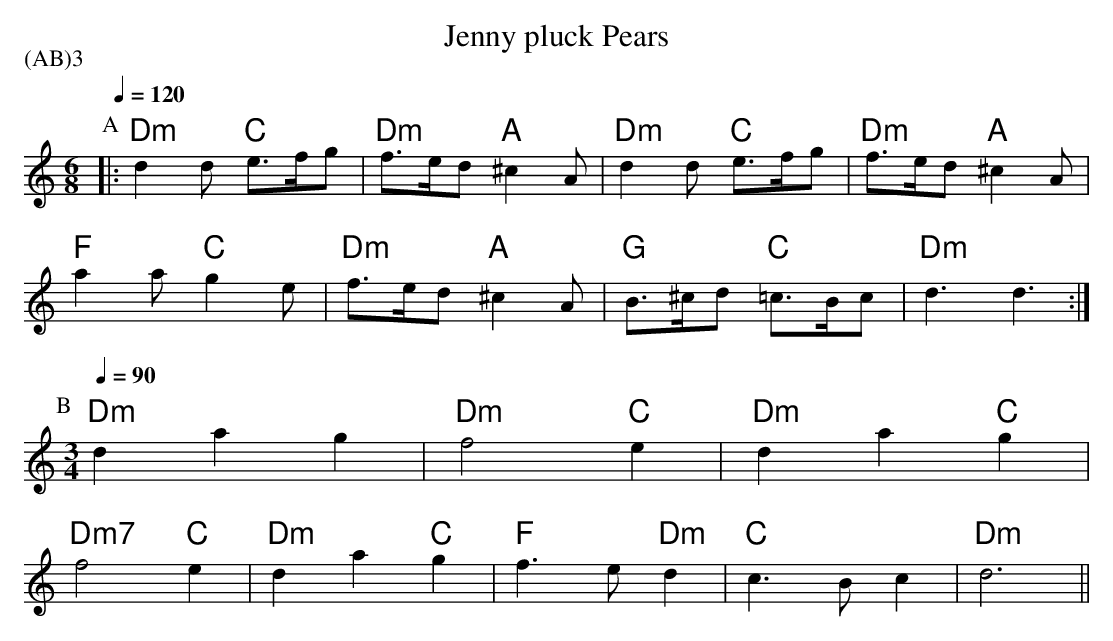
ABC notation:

X:1
T:Jenny pluck Pears
P:(AB)3
M:6/8
L:1/8
Q:1/4=120
K:Cmaj
P:A
M:6/8
L:1/8
Q:1/4=120
|: "Dm"d2d "C"e>fg | "Dm"f>ed "A"^c2A | \
"Dm"d2d "C"e>fg | "Dm"f>ed "A"^c2A |
"F"a2a "C"g2e | "Dm"f>ed "A"^c2A | \
"G"B>^cd "C"=c>Bc | "Dm"d3 d3 :|
P:B
M:3/4
L:1/4
Q:1/4=90
"Dm"dag | "Dm"f2"C"e | "Dm"da"C"g |
"Dm7"f2 "C"e | "Dm"da"C"g | \
"F"f>e"Dm"d | "C"c>Bc | "Dm"d3 ||
